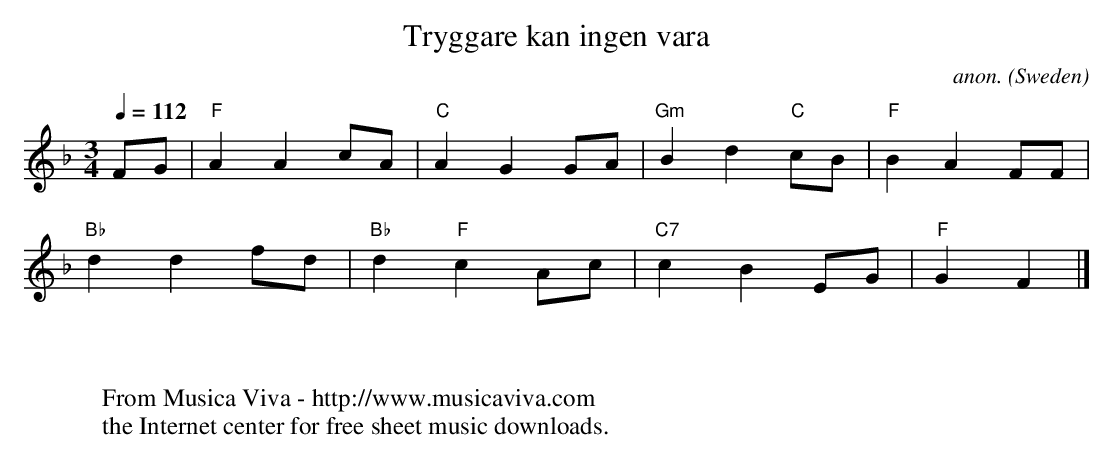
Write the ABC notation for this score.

X:1
T:Tryggare kan ingen vara
C:anon.
O:Sweden
M:3/4
L:1/8
Q:1/4=112
K:F
FG|"F"A2A2cA|"C"A2G2GA|"Gm"B2d2"C"cB|"F"B2A2FF|
"Bb"d2d2fd|"Bb"d2"F"c2Ac|"C7"c2B2EG|"F"G2F2|]
W:
W:
W:  From Musica Viva - http://www.musicaviva.com
W:  the Internet center for free sheet music downloads.
